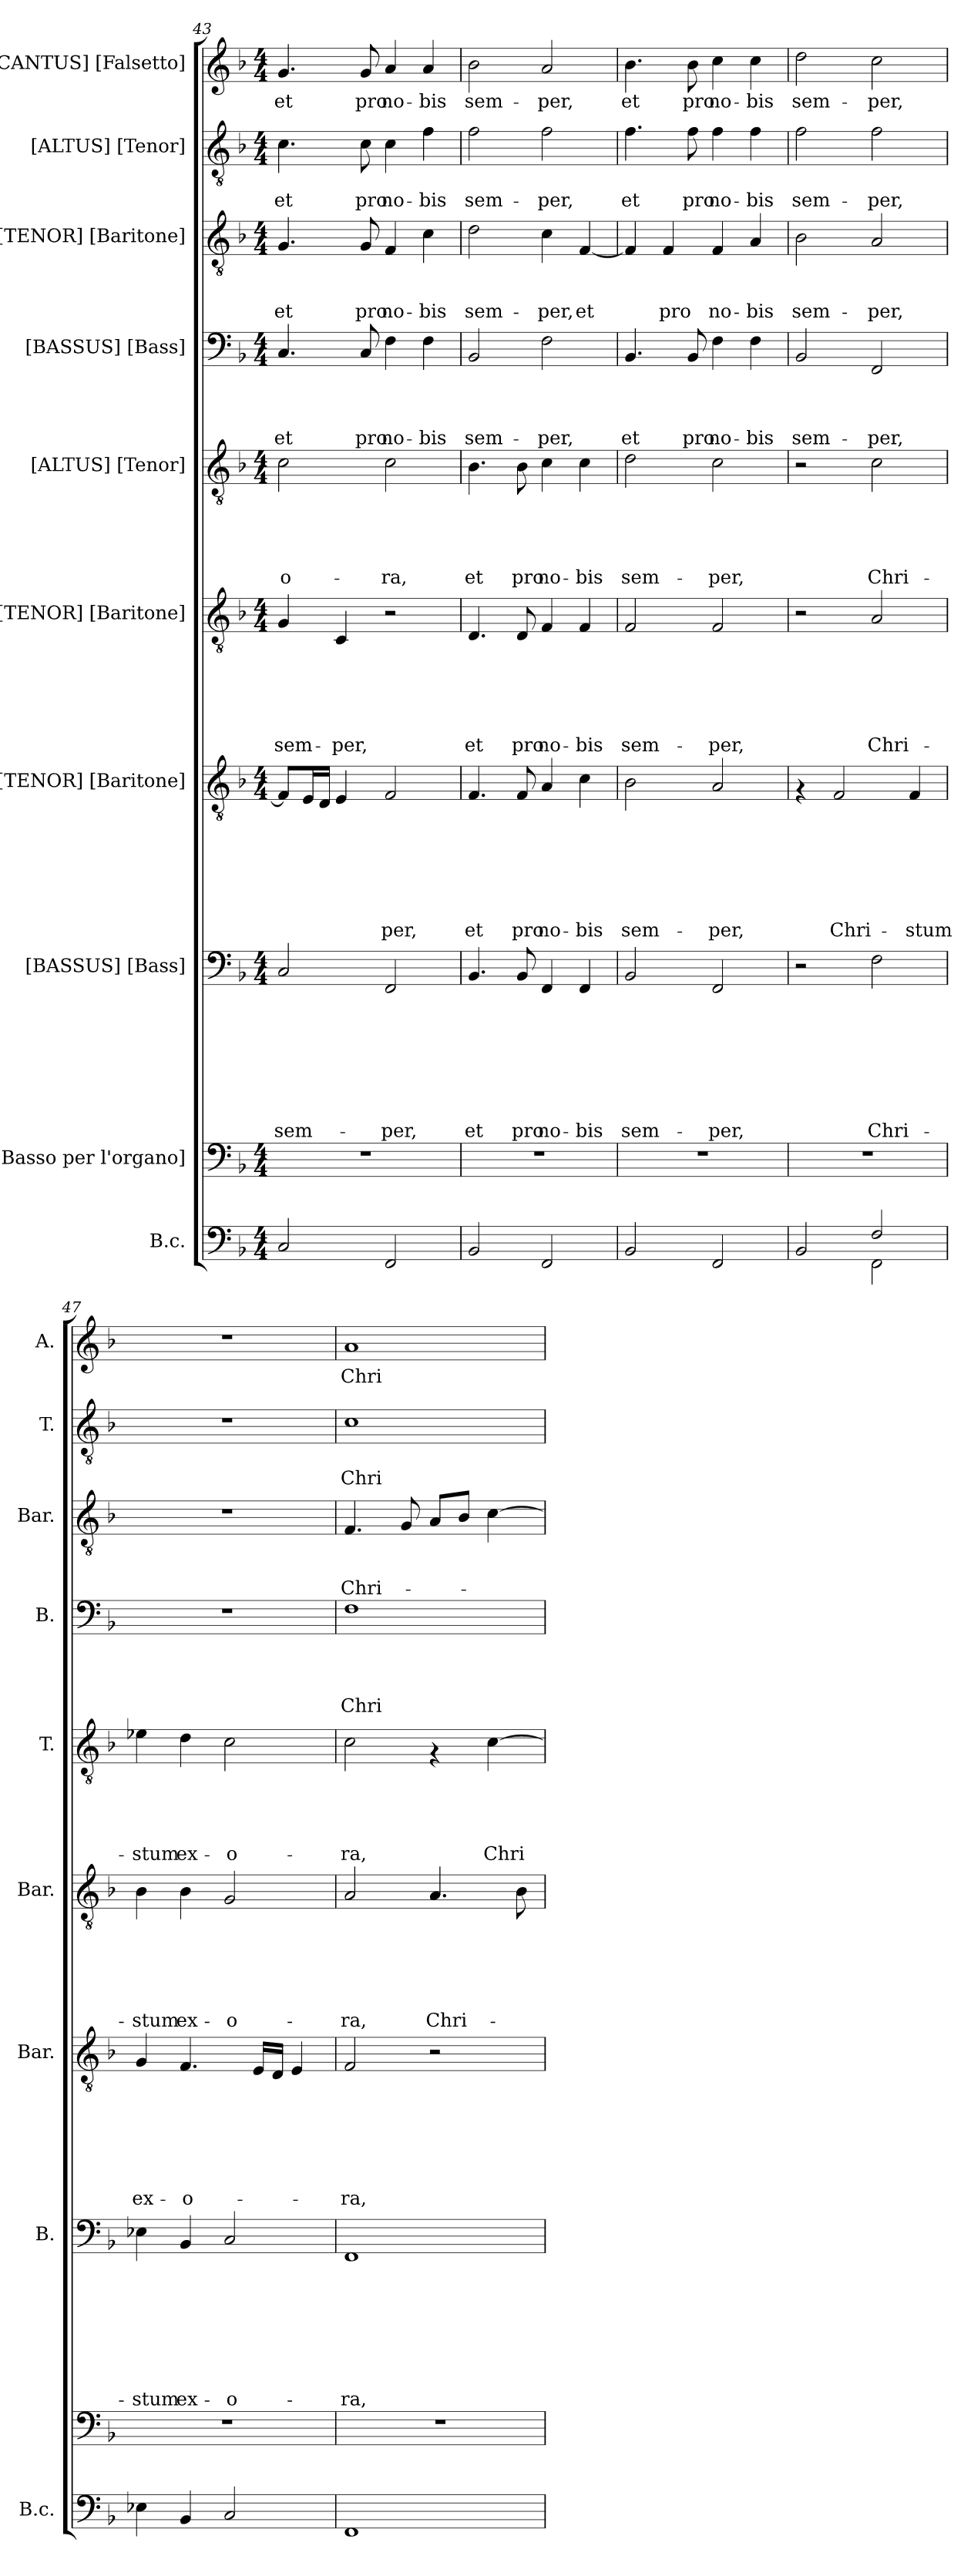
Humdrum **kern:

**kern	**kern	**kern	**text	**text	**text	**text	**text	**text	**text	**text	**kern	**text	**text	**text	**text	**text	**text	**text	**kern	**text	**text	**text	**text	**text	**text	**kern	**text	**text	**text	**text	**text	**kern	**text	**text	**text	**text	**kern	**text	**text	**text	**kern	**text	**text	**kern	**text
*part10	*part9	*part8	*part8	*part8	*part8	*part8	*part8	*part8	*part8	*part8	*part7	*part7	*part7	*part7	*part7	*part7	*part7	*part7	*part6	*part6	*part6	*part6	*part6	*part6	*part6	*part5	*part5	*part5	*part5	*part5	*part5	*part4	*part4	*part4	*part4	*part4	*part3	*part3	*part3	*part3	*part2	*part2	*part2	*part1	*part1
*staff10	*staff9	*staff8	*staff8	*staff8	*staff8	*staff8	*staff8	*staff8	*staff8	*staff8	*staff7	*staff7	*staff7	*staff7	*staff7	*staff7	*staff7	*staff7	*staff6	*staff6	*staff6	*staff6	*staff6	*staff6	*staff6	*staff5	*staff5	*staff5	*staff5	*staff5	*staff5	*staff4	*staff4	*staff4	*staff4	*staff4	*staff3	*staff3	*staff3	*staff3	*staff2	*staff2	*staff2	*staff1	*staff1
*I"B.c.	*I"[Basso per l'organo]	*I"[BASSUS] [Bass]	*	*	*	*	*	*	*	*	*I"[TENOR] [Baritone]	*	*	*	*	*	*	*	*I"[TENOR] [Baritone]	*	*	*	*	*	*	*I"[ALTUS] [Tenor]	*	*	*	*	*	*I"[BASSUS] [Bass]	*	*	*	*	*I"[TENOR] [Baritone]	*	*	*	*I"[ALTUS] [Tenor]	*	*	*I"[CANTUS] [Falsetto]	*
*I'B.c.	*	*I'B.	*	*	*	*	*	*	*	*	*I'Bar.	*	*	*	*	*	*	*	*I'Bar.	*	*	*	*	*	*	*I'T.	*	*	*	*	*	*I'B.	*	*	*	*	*I'Bar.	*	*	*	*I'T.	*	*	*I'A.	*
*clefF4	*clefF4	*clefF4	*	*	*	*	*	*	*	*	*clefGv2	*	*	*	*	*	*	*	*clefGv2	*	*	*	*	*	*	*clefGv2	*	*	*	*	*	*clefF4	*	*	*	*	*clefGv2	*	*	*	*clefGv2	*	*	*clefG2	*
*k[b-]	*k[b-]	*k[b-]	*	*	*	*	*	*	*	*	*k[b-]	*	*	*	*	*	*	*	*k[b-]	*	*	*	*	*	*	*k[b-]	*	*	*	*	*	*k[b-]	*	*	*	*	*k[b-]	*	*	*	*k[b-]	*	*	*k[b-]	*
*F:	*F:	*F:	*	*	*	*	*	*	*	*	*F:	*	*	*	*	*	*	*	*F:	*	*	*	*	*	*	*F:	*	*	*	*	*	*F:	*	*	*	*	*F:	*	*	*	*F:	*	*	*F:	*
*M4/4	*M4/4	*M4/4	*	*	*	*	*	*	*	*	*M4/4	*	*	*	*	*	*	*	*M4/4	*	*	*	*	*	*	*M4/4	*	*	*	*	*	*M4/4	*	*	*	*	*M4/4	*	*	*	*M4/4	*	*	*M4/4	*
=43	=43	=43	=43	=43	=43	=43	=43	=43	=43	=43	=43	=43	=43	=43	=43	=43	=43	=43	=43	=43	=43	=43	=43	=43	=43	=43	=43	=43	=43	=43	=43	=43	=43	=43	=43	=43	=43	=43	=43	=43	=43	=43	=43	=43	=43
!	!	!	!	!	!	!	!	!	!	!LO:LY:b	!	!	!	!	!	!	!	!	!	!	!	!	!	!	!LO:LY:b	!	!	!	!	!	!LO:LY:b	!	!	!	!	!LO:LY:b	!	!	!	!LO:LY:b	!	!	!LO:LY:b	!	!LO:LY:b
2C</	1r	2C/	.	.	.	.	.	.	.	sem-	8F/L]	.	.	.	.	.	.	.	4G/	.	.	.	.	.	sem-	2c\	.	.	.	.	o-	4.C/	.	.	.	et	4.G/	.	.	et	4.c\	.	et	4.g/	et
.	.	.	.	.	.	.	.	.	.	.	16E/L	.	.	.	.	.	.	.	.	.	.	.	.	.	.	.	.	.	.	.	.	.	.	.	.	.	.	.	.	.	.	.	.	.	.
.	.	.	.	.	.	.	.	.	.	.	16D/JJ	.	.	.	.	.	.	.	.	.	.	.	.	.	.	.	.	.	.	.	.	.	.	.	.	.	.	.	.	.	.	.	.	.	.
!	!	!	!	!	!	!	!	!	!	!	!	!	!	!	!	!	!	!	!	!	!	!	!	!	!LO:LY:b	!	!	!	!	!	!	!	!	!	!	!	!	!	!	!	!	!	!	!	!
.	.	.	.	.	.	.	.	.	.	.	4E/	.	.	.	.	.	.	.	4C/	.	.	.	.	.	-per,	.	.	.	.	.	.	.	.	.	.	.	.	.	.	.	.	.	.	.	.
!	!	!	!	!	!	!	!	!	!	!	!	!	!	!	!	!	!	!	!	!	!	!	!	!	!	!	!	!	!	!	!	!	!	!	!	!LO:LY:b	!	!	!	!LO:LY:b	!	!	!LO:LY:b	!	!LO:LY:b
.	.	.	.	.	.	.	.	.	.	.	.	.	.	.	.	.	.	.	.	.	.	.	.	.	.	.	.	.	.	.	.	8C/	.	.	.	pro	8G/	.	.	pro	8c\	.	pro	8g/	pro
!	!	!	!	!	!	!	!	!	!	!LO:LY:b	!	!	!	!	!	!	!	!LO:LY:b	!	!	!	!	!	!	!	!	!	!	!	!	!LO:LY:b	!	!	!	!	!LO:LY:b	!	!	!	!LO:LY:b	!	!	!LO:LY:b	!	!LO:LY:b
2FF/	.	2FF/	.	.	.	.	.	.	.	-per,	2F/	.	.	.	.	.	.	-per,	2r	.	.	.	.	.	.	2c\	.	.	.	.	-ra,	4F\	.	.	.	no-	4F/	.	.	no-	4c\	.	no-	4a/	no-
!	!	!	!	!	!	!	!	!	!	!	!	!	!	!	!	!	!	!	!	!	!	!	!	!	!	!	!	!	!	!	!	!	!	!	!	!LO:LY:b	!	!	!	!LO:LY:b	!	!	!LO:LY:b	!	!LO:LY:b
.	.	.	.	.	.	.	.	.	.	.	.	.	.	.	.	.	.	.	.	.	.	.	.	.	.	.	.	.	.	.	.	4F\	.	.	.	-bis	4c\	.	.	-bis	4f\	.	-bis	4a/	-bis
=44	=44	=44	=44	=44	=44	=44	=44	=44	=44	=44	=44	=44	=44	=44	=44	=44	=44	=44	=44	=44	=44	=44	=44	=44	=44	=44	=44	=44	=44	=44	=44	=44	=44	=44	=44	=44	=44	=44	=44	=44	=44	=44	=44	=44	=44
!	!	!	!	!	!	!	!	!	!	!LO:LY:b	!	!	!	!	!	!	!	!LO:LY:b	!	!	!	!	!	!	!LO:LY:b	!	!	!	!	!	!LO:LY:b	!	!	!	!	!LO:LY:b	!	!	!	!LO:LY:b	!	!	!LO:LY:b	!	!LO:LY:b
2BB-/	1r	4.BB-/	.	.	.	.	.	.	.	et	4.F/	.	.	.	.	.	.	et	4.D/	.	.	.	.	.	et	4.B-\	.	.	.	.	et	2BB-/	.	.	.	sem-	2d\	.	.	sem-	2f\	.	sem-	2b-\	sem-
!	!	!	!	!	!	!	!	!	!	!LO:LY:b	!	!	!	!	!	!	!	!LO:LY:b	!	!	!	!	!	!	!LO:LY:b	!	!	!	!	!	!LO:LY:b	!	!	!	!	!	!	!	!	!	!	!	!	!	!
.	.	8BB-/	.	.	.	.	.	.	.	pro	8F/	.	.	.	.	.	.	pro	8D/	.	.	.	.	.	pro	8B-\	.	.	.	.	pro	.	.	.	.	.	.	.	.	.	.	.	.	.	.
!	!	!	!	!	!	!	!	!	!	!LO:LY:b	!	!	!	!	!	!	!	!LO:LY:b	!	!	!	!	!	!	!LO:LY:b	!	!	!	!	!	!LO:LY:b	!	!	!	!	!LO:LY:b	!	!	!	!LO:LY:b	!	!	!LO:LY:b	!	!LO:LY:b
2FF/	.	4FF/	.	.	.	.	.	.	.	no-	4A/	.	.	.	.	.	.	no-	4F/	.	.	.	.	.	no-	4c\	.	.	.	.	no-	2F\	.	.	.	-per,	4c\	.	.	-per,	2f\	.	-per,	2a/	-per,
!	!	!	!	!	!	!	!	!	!	!LO:LY:b	!	!	!	!	!	!	!	!LO:LY:b	!	!	!	!	!	!	!LO:LY:b	!	!	!	!	!	!LO:LY:b	!	!	!	!	!	!	!	!	!LO:LY:b	!	!	!	!	!
.	.	4FF/	.	.	.	.	.	.	.	-bis	4c\	.	.	.	.	.	.	-bis	4F/	.	.	.	.	.	-bis	4c\	.	.	.	.	-bis	.	.	.	.	.	[<4F/	.	.	et	.	.	.	.	.
=45	=45	=45	=45	=45	=45	=45	=45	=45	=45	=45	=45	=45	=45	=45	=45	=45	=45	=45	=45	=45	=45	=45	=45	=45	=45	=45	=45	=45	=45	=45	=45	=45	=45	=45	=45	=45	=45	=45	=45	=45	=45	=45	=45	=45	=45
!	!	!	!	!	!	!	!	!	!	!LO:LY:b	!	!	!	!	!	!	!	!LO:LY:b	!	!	!	!	!	!	!LO:LY:b	!	!	!	!	!	!LO:LY:b	!	!	!	!	!LO:LY:b	!	!	!	!	!	!	!LO:LY:b	!	!LO:LY:b
2BB-/	1r	2BB-/	.	.	.	.	.	.	.	sem-	2B-\	.	.	.	.	.	.	sem-	2F/	.	.	.	.	.	sem-	2d\	.	.	.	.	sem-	4.BB-/	.	.	.	et	4F/]	.	.	.	4.f\	.	et	4.b-\	et
!	!	!	!	!	!	!	!	!	!	!	!	!	!	!	!	!	!	!	!	!	!	!	!	!	!	!	!	!	!	!	!	!	!	!	!	!	!	!	!	!LO:LY:b	!	!	!	!	!
.	.	.	.	.	.	.	.	.	.	.	.	.	.	.	.	.	.	.	.	.	.	.	.	.	.	.	.	.	.	.	.	.	.	.	.	.	4F/	.	.	pro	.	.	.	.	.
!	!	!	!	!	!	!	!	!	!	!	!	!	!	!	!	!	!	!	!	!	!	!	!	!	!	!	!	!	!	!	!	!	!	!	!	!LO:LY:b	!	!	!	!	!	!	!LO:LY:b	!	!LO:LY:b
.	.	.	.	.	.	.	.	.	.	.	.	.	.	.	.	.	.	.	.	.	.	.	.	.	.	.	.	.	.	.	.	8BB-/	.	.	.	pro	.	.	.	.	8f\	.	pro	8b-\	pro
!	!	!	!	!	!	!	!	!	!	!LO:LY:b	!	!	!	!	!	!	!	!LO:LY:b	!	!	!	!	!	!	!LO:LY:b	!	!	!	!	!	!LO:LY:b	!	!	!	!	!LO:LY:b	!	!	!	!LO:LY:b	!	!	!LO:LY:b	!	!LO:LY:b
2FF/	.	2FF/	.	.	.	.	.	.	.	-per,	2A/	.	.	.	.	.	.	-per,	2F/	.	.	.	.	.	-per,	2c\	.	.	.	.	-per,	4F\	.	.	.	no-	4F/	.	.	no-	4f\	.	no-	4cc\	no-
!	!	!	!	!	!	!	!	!	!	!	!	!	!	!	!	!	!	!	!	!	!	!	!	!	!	!	!	!	!	!	!	!	!	!	!	!LO:LY:b	!	!	!	!LO:LY:b	!	!	!LO:LY:b	!	!LO:LY:b
.	.	.	.	.	.	.	.	.	.	.	.	.	.	.	.	.	.	.	.	.	.	.	.	.	.	.	.	.	.	.	.	4F\	.	.	.	-bis	4A/	.	.	-bis	4f\	.	-bis	4cc\	-bis
=46	=46	=46	=46	=46	=46	=46	=46	=46	=46	=46	=46	=46	=46	=46	=46	=46	=46	=46	=46	=46	=46	=46	=46	=46	=46	=46	=46	=46	=46	=46	=46	=46	=46	=46	=46	=46	=46	=46	=46	=46	=46	=46	=46	=46	=46
*^	*	*	*	*	*	*	*	*	*	*	*	*	*	*	*	*	*	*	*	*	*	*	*	*	*	*	*	*	*	*	*	*	*	*	*	*	*	*	*	*	*	*	*	*	*
!	!	!	!	!	!	!	!	!	!	!	!	!	!	!	!	!	!	!	!	!	!	!	!	!	!	!	!	!	!	!	!	!	!	!	!	!	!LO:LY:b	!	!	!	!LO:LY:b	!	!	!LO:LY:b	!	!LO:LY:b
2BB-/	2ryy	1r	2r	.	.	.	.	.	.	.	.	4rF	.	.	.	.	.	.	.	2r	.	.	.	.	.	.	2r	.	.	.	.	.	2BB-/	.	.	.	sem-	2B-\	.	.	sem-	2f\	.	sem-	2dd\	sem-
!	!	!	!	!	!	!	!	!	!	!	!	!	!	!	!	!	!	!	!LO:LY:b	!	!	!	!	!	!	!	!	!	!	!	!	!	!	!	!	!	!	!	!	!	!	!	!	!	!	!
.	.	.	.	.	.	.	.	.	.	.	.	2F/	.	.	.	.	.	.	Chri-	.	.	.	.	.	.	.	.	.	.	.	.	.	.	.	.	.	.	.	.	.	.	.	.	.	.	.
!	!	!	!	!	!	!	!	!	!	!	!LO:LY:b	!	!	!	!	!	!	!	!	!	!	!	!	!	!	!LO:LY:b	!	!	!	!	!	!LO:LY:b	!	!	!	!	!LO:LY:b	!	!	!	!LO:LY:b	!	!	!LO:LY:b	!	!LO:LY:b
2F/	2FF\	.	2F\	.	.	.	.	.	.	.	Chri-	.	.	.	.	.	.	.	.	2A/	.	.	.	.	.	Chri-	2c\	.	.	.	.	Chri-	2FF/	.	.	.	-per,	2A/	.	.	-per,	2f\	.	-per,	2cc\	-per,
!	!	!	!	!	!	!	!	!	!	!	!	!	!	!	!	!	!	!	!LO:LY:b	!	!	!	!	!	!	!	!	!	!	!	!	!	!	!	!	!	!	!	!	!	!	!	!	!	!	!
.	.	.	.	.	.	.	.	.	.	.	.	4F/	.	.	.	.	.	.	-stum	.	.	.	.	.	.	.	.	.	.	.	.	.	.	.	.	.	.	.	.	.	.	.	.	.	.	.
*v	*v	*	*	*	*	*	*	*	*	*	*	*	*	*	*	*	*	*	*	*	*	*	*	*	*	*	*	*	*	*	*	*	*	*	*	*	*	*	*	*	*	*	*	*	*	*
!!LO:PB:g=z
=47	=47	=47	=47	=47	=47	=47	=47	=47	=47	=47	=47	=47	=47	=47	=47	=47	=47	=47	=47	=47	=47	=47	=47	=47	=47	=47	=47	=47	=47	=47	=47	=47	=47	=47	=47	=47	=47	=47	=47	=47	=47	=47	=47	=47	=47
!	!	!	!	!	!	!	!	!	!	!LO:LY:b	!	!	!	!	!	!	!	!LO:LY:b	!	!	!	!	!	!	!LO:LY:b	!	!	!	!	!	!LO:LY:b	!	!	!	!	!	!	!	!	!	!	!	!	!	!
4E-X\	1r	4E-X\	.	.	.	.	.	.	.	-stum	4G/	.	.	.	.	.	.	ex-	4B-\	.	.	.	.	.	-stum	4e-X\	.	.	.	.	-stum	1r	.	.	.	.	1r	.	.	.	1r	.	.	1r	.
!	!	!	!	!	!	!	!	!	!	!LO:LY:b	!	!	!	!	!	!	!	!LO:LY:b	!	!	!	!	!	!	!LO:LY:b	!	!	!	!	!	!LO:LY:b	!	!	!	!	!	!	!	!	!	!	!	!	!	!
4BB-/	.	4BB-/	.	.	.	.	.	.	.	ex-	4.F/	.	.	.	.	.	.	-o-	4B-\	.	.	.	.	.	ex-	4d\	.	.	.	.	ex-	.	.	.	.	.	.	.	.	.	.	.	.	.	.
!	!	!	!	!	!	!	!	!	!	!LO:LY:b	!	!	!	!	!	!	!	!	!	!	!	!	!	!	!LO:LY:b	!	!	!	!	!	!LO:LY:b	!	!	!	!	!	!	!	!	!	!	!	!	!	!
2C</	.	2C/	.	.	.	.	.	.	.	-o-	.	.	.	.	.	.	.	.	2G/	.	.	.	.	.	-o-	2c\	.	.	.	.	-o-	.	.	.	.	.	.	.	.	.	.	.	.	.	.
.	.	.	.	.	.	.	.	.	.	.	16E/LL	.	.	.	.	.	.	.	.	.	.	.	.	.	.	.	.	.	.	.	.	.	.	.	.	.	.	.	.	.	.	.	.	.	.
.	.	.	.	.	.	.	.	.	.	.	16D/JJ	.	.	.	.	.	.	.	.	.	.	.	.	.	.	.	.	.	.	.	.	.	.	.	.	.	.	.	.	.	.	.	.	.	.
.	.	.	.	.	.	.	.	.	.	.	4E/	.	.	.	.	.	.	.	.	.	.	.	.	.	.	.	.	.	.	.	.	.	.	.	.	.	.	.	.	.	.	.	.	.	.
=48	=48	=48	=48	=48	=48	=48	=48	=48	=48	=48	=48	=48	=48	=48	=48	=48	=48	=48	=48	=48	=48	=48	=48	=48	=48	=48	=48	=48	=48	=48	=48	=48	=48	=48	=48	=48	=48	=48	=48	=48	=48	=48	=48	=48	=48
!	!	!	!	!	!	!	!	!	!	!LO:LY:b	!	!	!	!	!	!	!	!LO:LY:b	!	!	!	!	!	!	!LO:LY:b	!	!	!	!	!	!LO:LY:b	!	!	!	!	!LO:LY:b	!	!	!	!LO:LY:b	!	!	!LO:LY:b	!	!LO:LY:b
1FF	1r	1FF	.	.	.	.	.	.	.	-ra,	2F/	.	.	.	.	.	.	-ra,	2A/	.	.	.	.	.	-ra,	2c\	.	.	.	.	-ra,	1F	.	.	.	Chri-	4.F/	.	.	Chri-	1c	.	Chri-	1a	Chri-
.	.	.	.	.	.	.	.	.	.	.	.	.	.	.	.	.	.	.	.	.	.	.	.	.	.	.	.	.	.	.	.	.	.	.	.	.	8G/	.	.	.	.	.	.	.	.
!	!	!	!	!	!	!	!	!	!	!	!	!	!	!	!	!	!	!	!	!	!	!	!	!	!LO:LY:b	!	!	!	!	!	!	!	!	!	!	!	!	!	!	!	!	!	!	!	!
.	.	.	.	.	.	.	.	.	.	.	2r	.	.	.	.	.	.	.	4.A/	.	.	.	.	.	Chri-	4rF	.	.	.	.	.	.	.	.	.	.	8A/L	.	.	.	.	.	.	.	.
.	.	.	.	.	.	.	.	.	.	.	.	.	.	.	.	.	.	.	.	.	.	.	.	.	.	.	.	.	.	.	.	.	.	.	.	.	8B-/J	.	.	.	.	.	.	.	.
!	!	!	!	!	!	!	!	!	!	!	!	!	!	!	!	!	!	!	!	!	!	!	!	!	!	!	!	!	!	!	!LO:LY:b	!	!	!	!	!	!	!	!	!	!	!	!	!	!
.	.	.	.	.	.	.	.	.	.	.	.	.	.	.	.	.	.	.	.	.	.	.	.	.	.	[>4c\	.	.	.	.	Chri-	.	.	.	.	.	[>4c\	.	.	.	.	.	.	.	.
.	.	.	.	.	.	.	.	.	.	.	.	.	.	.	.	.	.	.	8B-\	.	.	.	.	.	.	.	.	.	.	.	.	.	.	.	.	.	.	.	.	.	.	.	.	.	.
=	=	=	=	=	=	=	=	=	=	=	=	=	=	=	=	=	=	=	=	=	=	=	=	=	=	=	=	=	=	=	=	=	=	=	=	=	=	=	=	=	=	=	=	=	=
*-	*-	*-	*-	*-	*-	*-	*-	*-	*-	*-	*-	*-	*-	*-	*-	*-	*-	*-	*-	*-	*-	*-	*-	*-	*-	*-	*-	*-	*-	*-	*-	*-	*-	*-	*-	*-	*-	*-	*-	*-	*-	*-	*-	*-	*-
